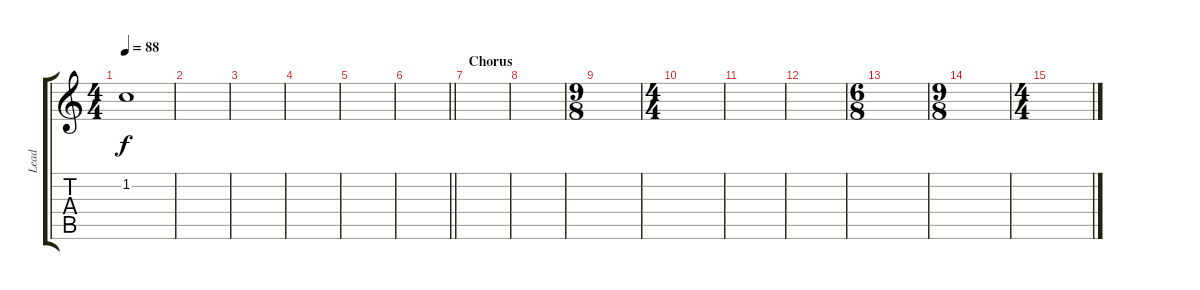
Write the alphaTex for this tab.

\track ("Lead" "Lead") {instrument distortionguitar}
\staff {score tabs}
\tuning (E4 B3 G3 D3 A2 E2) {hide}
\ts (4 4)
\tempo 88
\clef g2
\ks c
1.2{t}.1{dy f} |
|
|
|
|
\barLineRight lightlight
|
\section ("" "Chorus")
|
|
\ts (9 8)
|
\ts (4 4)
|
|
|
\ts (6 8)
|
\ts (9 8)
|
\ts (4 4)
